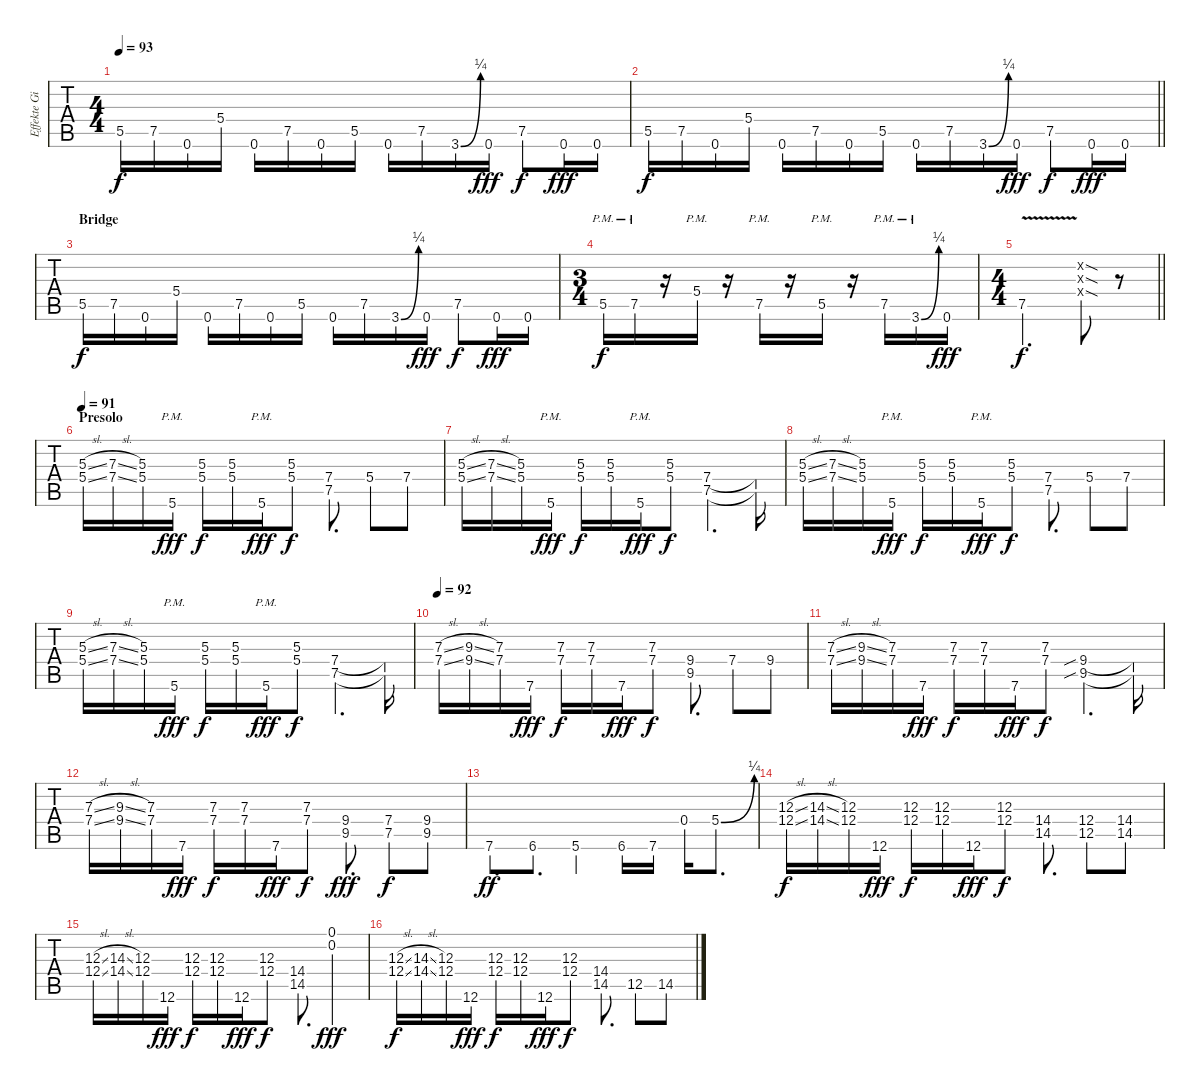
\track ("Effekte Git" "Effekte Gi") {instrument overdrivenguitar}
\staff {tabs}
\tuning (E4 B3 G3 D3 A2 E2) {hide}
\ts (4 4)
\tempo 93
\clef g2
\ks c
5.5.16{dy f} 7.5.16 0.6.16 5.4.16 0.6.16 7.5.16 0.6.16 5.5.16 0.6.16 7.5.16 3.6{be (bend 0 0 60 1)}.16 0.6.16{dy fff} 7.5.8{dy f} 0.6.16{dy fff} 0.6.16 |
\barLineRight lightlight
5.5.16{dy f} 7.5.16 0.6.16 5.4.16 0.6.16 7.5.16 0.6.16 5.5.16 0.6.16 7.5.16 3.6{be (bend 0 0 60 1)}.16 0.6.16{dy fff} 7.5.8{dy f} 0.6.16{dy fff} 0.6.16 |
\section ("" "Bridge")
5.5.16{dy f} 7.5.16 0.6.16 5.4.16 0.6.16 7.5.16 0.6.16 5.5.16 0.6.16 7.5.16 3.6{be (bend 0 0 60 1)}.16 0.6.16{dy fff} 7.5.8{dy f} 0.6.16{dy fff} 0.6.16 |
\ts (3 4)
5.5{pm}.16{dy f} 7.5{pm}.16 r.16 5.4{pm}.16 r.16 7.5{pm}.16 r.16 5.5{pm}.16 r.16 7.5{pm}.16 3.6{be (bend 0 0 60 1) pm}.16 0.6.16{dy fff} |
\ts (4 4)
\barLineRight lightlight
7.5{v}.2{d dy f} (0.2{sod x} 0.3{sod x} 0.4{sod x}).8 r.8 |
\section ("" "Presolo")
\tempo 91
(5.3{sl} 5.4{sl}).16 (7.3{sl} 7.4{sl}).16 (5.3 5.4).16 5.6{pm}.16{dy fff} (5.3 5.4).16{dy f} (5.3 5.4).16 5.6{pm}.16{dy fff} (5.3 5.4).8{dy f} (7.4 7.5).8{d} 5.4.8 7.4.8 |
(5.3{sl} 5.4{sl}).16 (7.3{sl} 7.4{sl}).16 (5.3 5.4).16 5.6{pm}.16{dy fff} (5.3 5.4).16{dy f} (5.3 5.4).16 5.6{pm}.16{dy fff} (5.3 5.4).8{dy f} (7.4 7.5).4{d} (7.4{t} 7.5{t}).16 |
(5.3{sl} 5.4{sl}).16 (7.3{sl} 7.4{sl}).16 (5.3 5.4).16 5.6{pm}.16{dy fff} (5.3 5.4).16{dy f} (5.3 5.4).16 5.6{pm}.16{dy fff} (5.3 5.4).8{dy f} (7.4 7.5).8{d} 5.4.8 7.4.8 |
(5.3{sl} 5.4{sl}).16 (7.3{sl} 7.4{sl}).16 (5.3 5.4).16 5.6{pm}.16{dy fff} (5.3 5.4).16{dy f} (5.3 5.4).16 5.6{pm}.16{dy fff} (5.3 5.4).8{dy f} (7.4 7.5).4{d} (7.4{t} 7.5{t}).16 |
\tempo 92
(7.3{sl} 7.4{sl}).16 (9.3{sl} 9.4{sl}).16 (7.3 7.4).16 7.6.16{dy fff} (7.3 7.4).16{dy f} (7.3 7.4).16 7.6.16{dy fff} (7.3 7.4).8{dy f} (9.4 9.5).8{d} 7.4.8 9.4.8 |
(7.3{sl} 7.4{sl}).16 (9.3{sl} 9.4{sl}).16 (7.3 7.4).16 7.6.16{dy fff} (7.3 7.4).16{dy f} (7.3 7.4).16 7.6.16{dy fff} (7.3 7.4).8{dy f} (9.4{sib} 9.5{sib}).4{d} (9.4{t} 9.5{t}).16 |
(7.3{sl} 7.4{sl}).16 (9.3{sl} 9.4{sl}).16 (7.3 7.4).16 7.6.16{dy fff} (7.3 7.4).16{dy f} (7.3 7.4).16 7.6.16{dy fff} (7.3 7.4).8{dy f} (9.4 9.5).8{d dy fff} (7.4 7.5).8{dy f} (9.4 9.5).8 |
7.6.8{d dy ff} 6.6.8{d} 5.6.4 6.6.16 7.6.16 0.4.16 5.4{be (bend 0 0 60 1)}.8{d} |
(12.3{sl} 12.4{sl}).16{dy f} (14.3{sl} 14.4{sl}).16 (12.3 12.4).16 12.6.16{dy fff} (12.3 12.4).16{dy f} (12.3 12.4).16 12.6.16{dy fff} (12.3 12.4).8{dy f} (14.4 14.5).8{d} (12.4 12.5).8 (14.4 14.5).8 |
(12.3{sl} 12.4{sl}).16 (14.3{sl} 14.4{sl}).16 (12.3 12.4).16 12.6.16{dy fff} (12.3 12.4).16{dy f} (12.3 12.4).16 12.6.16{dy fff} (12.3 12.4).8{dy f} (14.4 14.5).8{d} (0.1 0.2).4{dy fff} |
(12.3{sl} 12.4{sl}).16{dy f} (14.3{sl} 14.4{sl}).16 (12.3 12.4).16 12.6.16{dy fff} (12.3 12.4).16{dy f} (12.3 12.4).16 12.6.16{dy fff} (12.3 12.4).8{dy f} (14.4 14.5).8{d} 12.5.8 14.5.8
